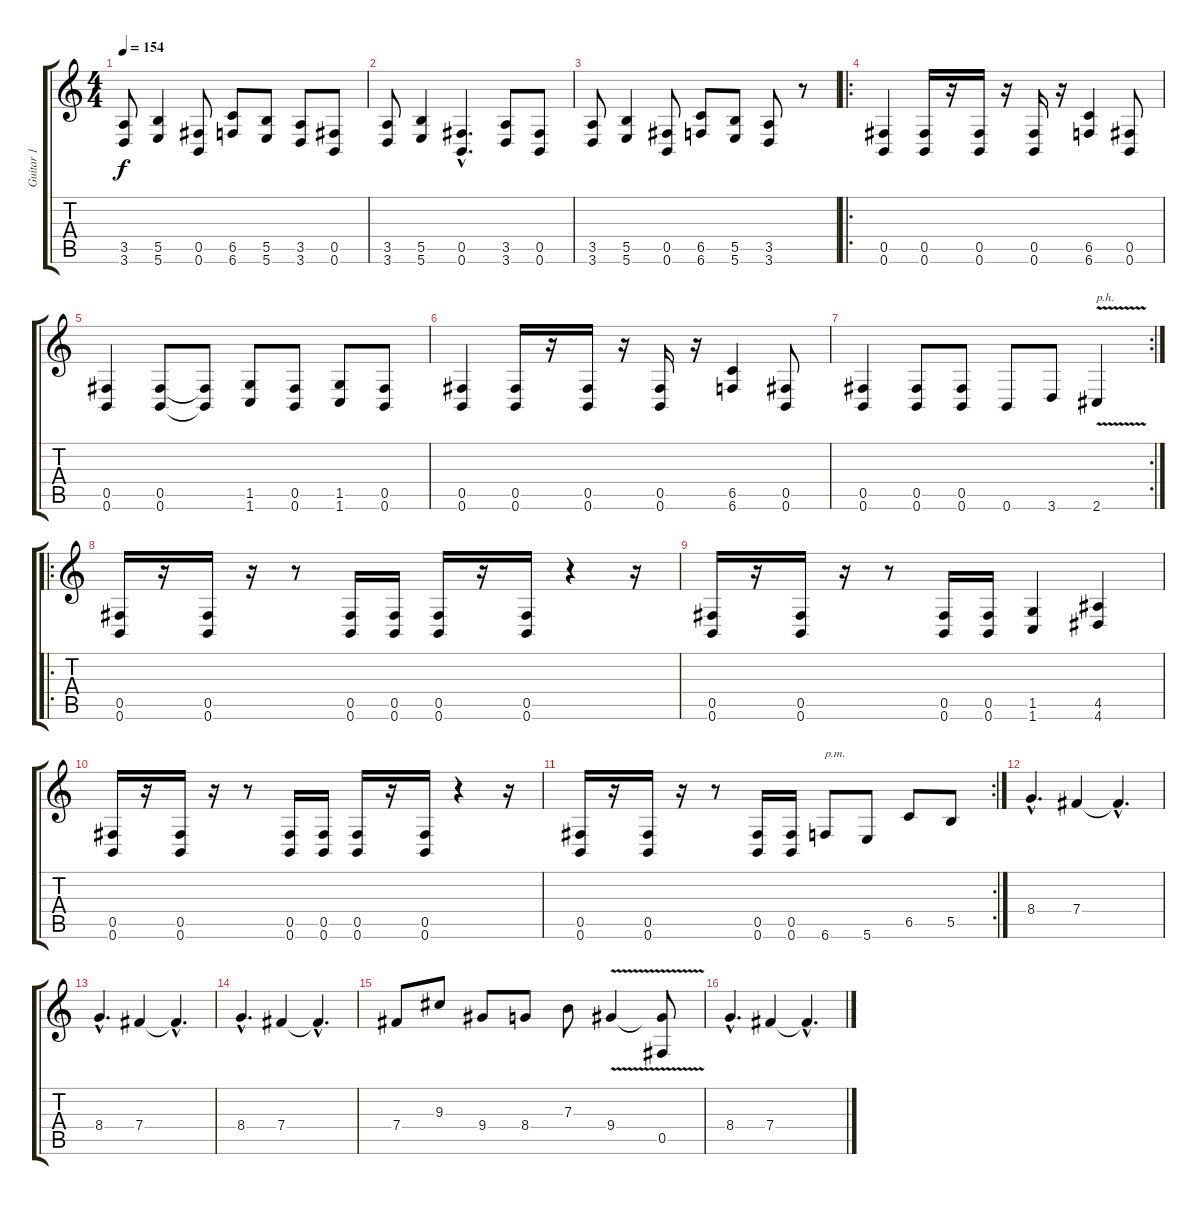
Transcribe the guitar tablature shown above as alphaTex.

\track ("Guitar 1" "Guitar 1") {instrument overdrivenguitar}
\staff {score tabs}
\tuning (Db4 Ab3 E3 B2 Gb2 B1) {hide}
\ts (4 4)
\tempo 154
\clef g2
\ks c
(3.5 3.6).8{dy f} (5.5 5.6).4 (0.5 0.6).8 (6.5 6.6).8 (5.5 5.6).8 (3.5 3.6).8 (0.5 0.6).8 |
(3.5 3.6).8 (5.5 5.6).4 (0.5{hac} 0.6{hac}).4{d} (3.5 3.6).8 (0.5 0.6).8 |
(3.5 3.6).8 (5.5 5.6).4 (0.5 0.6).8 (6.5 6.6).8 (5.5 5.6).8 (3.5 3.6).8 r.8 |
\ro
(0.5 0.6).4 (0.5 0.6).16 r.16 (0.5 0.6).16 r.16 (0.5 0.6).16 r.16 (6.5 6.6).4 (0.5 0.6).8 |
(0.5 0.6).4 (0.5 0.6).8 (0.5{t} 0.6{t}).8 (1.5 1.6).8 (0.5 0.6).8 (1.5 1.6).8 (0.5 0.6).8 |
(0.5 0.6).4 (0.5 0.6).16 r.16 (0.5 0.6).16 r.16 (0.5 0.6).16 r.16 (6.5 6.6).4 (0.5 0.6).8 |
\rc 2
(0.5 0.6).4 (0.5 0.6).8 (0.5 0.6).8 0.6.8 3.6.8 2.6{v}.4{txt "p.h."} |
\ro
(0.5 0.6).16 r.16 (0.5 0.6).16 r.16 r.8 (0.5 0.6).16 (0.5 0.6).16 (0.5 0.6).16 r.16 (0.5 0.6).16 r.4 r.16 |
(0.5 0.6).16 r.16 (0.5 0.6).16 r.16 r.8 (0.5 0.6).16 (0.5 0.6).16 (1.5 1.6).4 (4.5 4.6).4 |
(0.5 0.6).16 r.16 (0.5 0.6).16 r.16 r.8 (0.5 0.6).16 (0.5 0.6).16 (0.5 0.6).16 r.16 (0.5 0.6).16 r.4 r.16 |
\rc 2
(0.5 0.6).16 r.16 (0.5 0.6).16 r.16 r.8 (0.5 0.6).16 (0.5 0.6).16 6.6.8{txt "p.m."} 5.6.8 6.5.8 5.5.8 |
8.4{hac}.4{d} 7.4.4 7.4{hac t}.4{d} |
8.4{hac}.4{d} 7.4.4 7.4{hac t}.4{d} |
8.4{hac}.4{d} 7.4.4 7.4{hac t}.4{d} |
7.4.8 9.3.8 9.4.8 8.4.8 7.3.8 9.4{v}.4 (9.4{t} 0.5).8 |
8.4{hac}.4{d} 7.4.4 7.4{hac t}.4{d}
